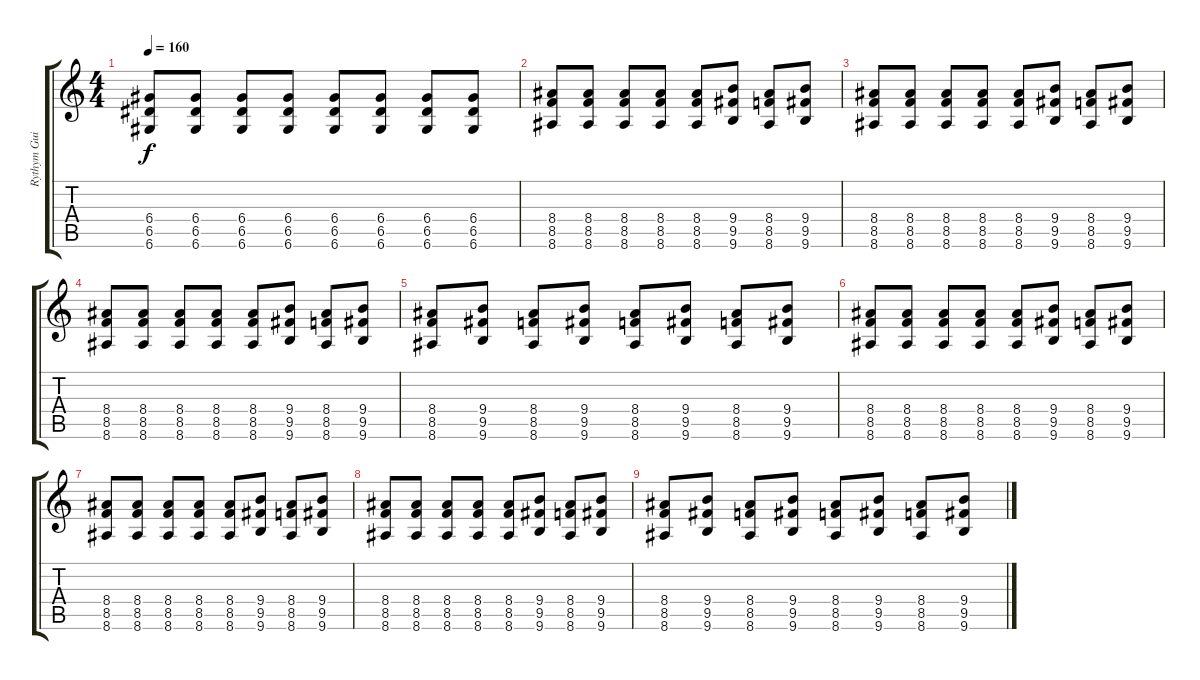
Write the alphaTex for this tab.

\track ("Rythym Guitar" "Rythym Gui") {instrument distortionguitar}
\staff {score tabs}
\tuning (E4 B3 G3 D3 A2 D2) {hide}
\ts (4 4)
\tempo 160
\clef g2
\ks c
(6.4 6.5 6.6).8{dy f} (6.4 6.5 6.6).8 (6.4 6.5 6.6).8 (6.4 6.5 6.6).8 (6.4 6.5 6.6).8 (6.4 6.5 6.6).8 (6.4 6.5 6.6).8 (6.4 6.5 6.6).8 |
(8.4 8.5 8.6).8{balance 8} (8.4 8.5 8.6).8 (8.4 8.5 8.6).8 (8.4 8.5 8.6).8 (8.4 8.5 8.6).8 (9.4 9.5 9.6).8 (8.4 8.5 8.6).8 (9.4 9.5 9.6).8 |
(8.4 8.5 8.6).8{balance 8} (8.4 8.5 8.6).8 (8.4 8.5 8.6).8 (8.4 8.5 8.6).8 (8.4 8.5 8.6).8 (9.4 9.5 9.6).8 (8.4 8.5 8.6).8 (9.4 9.5 9.6).8 |
(8.4 8.5 8.6).8{balance 8} (8.4 8.5 8.6).8 (8.4 8.5 8.6).8 (8.4 8.5 8.6).8 (8.4 8.5 8.6).8 (9.4 9.5 9.6).8 (8.4 8.5 8.6).8 (9.4 9.5 9.6).8 |
(8.4 8.5 8.6).8 (9.4 9.5 9.6).8 (8.4 8.5 8.6).8 (9.4 9.5 9.6).8 (8.4 8.5 8.6).8 (9.4 9.5 9.6).8 (8.4 8.5 8.6).8 (9.4 9.5 9.6).8 |
(8.4 8.5 8.6).8{balance 8} (8.4 8.5 8.6).8 (8.4 8.5 8.6).8 (8.4 8.5 8.6).8 (8.4 8.5 8.6).8 (9.4 9.5 9.6).8 (8.4 8.5 8.6).8 (9.4 9.5 9.6).8 |
(8.4 8.5 8.6).8{balance 8} (8.4 8.5 8.6).8 (8.4 8.5 8.6).8 (8.4 8.5 8.6).8 (8.4 8.5 8.6).8 (9.4 9.5 9.6).8 (8.4 8.5 8.6).8 (9.4 9.5 9.6).8 |
(8.4 8.5 8.6).8{balance 8} (8.4 8.5 8.6).8 (8.4 8.5 8.6).8 (8.4 8.5 8.6).8 (8.4 8.5 8.6).8 (9.4 9.5 9.6).8 (8.4 8.5 8.6).8 (9.4 9.5 9.6).8 |
(8.4 8.5 8.6).8 (9.4 9.5 9.6).8 (8.4 8.5 8.6).8 (9.4 9.5 9.6).8 (8.4 8.5 8.6).8 (9.4 9.5 9.6).8 (8.4 8.5 8.6).8 (9.4 9.5 9.6).8
